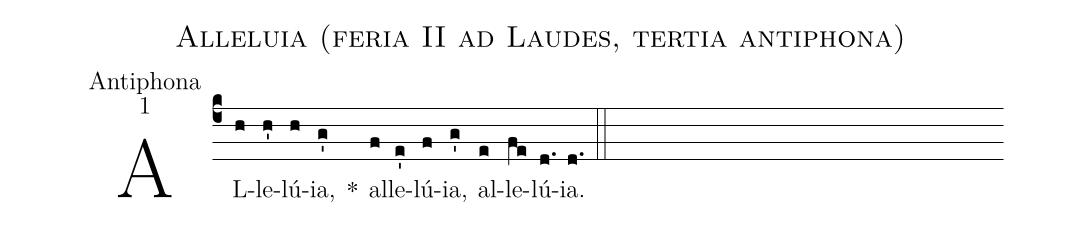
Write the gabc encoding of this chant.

name: Alleluia (feria II ad Laudes, tertia antiphona);
office-part: Antiphona;
mode: 1;
%%
(c4)
AL(h)le(h')lú(h)ia,(g') *()
al(f)le(e')lú(f)ia,(g') al(e)le(fe)lú(d.)ia.(d.) (::)
